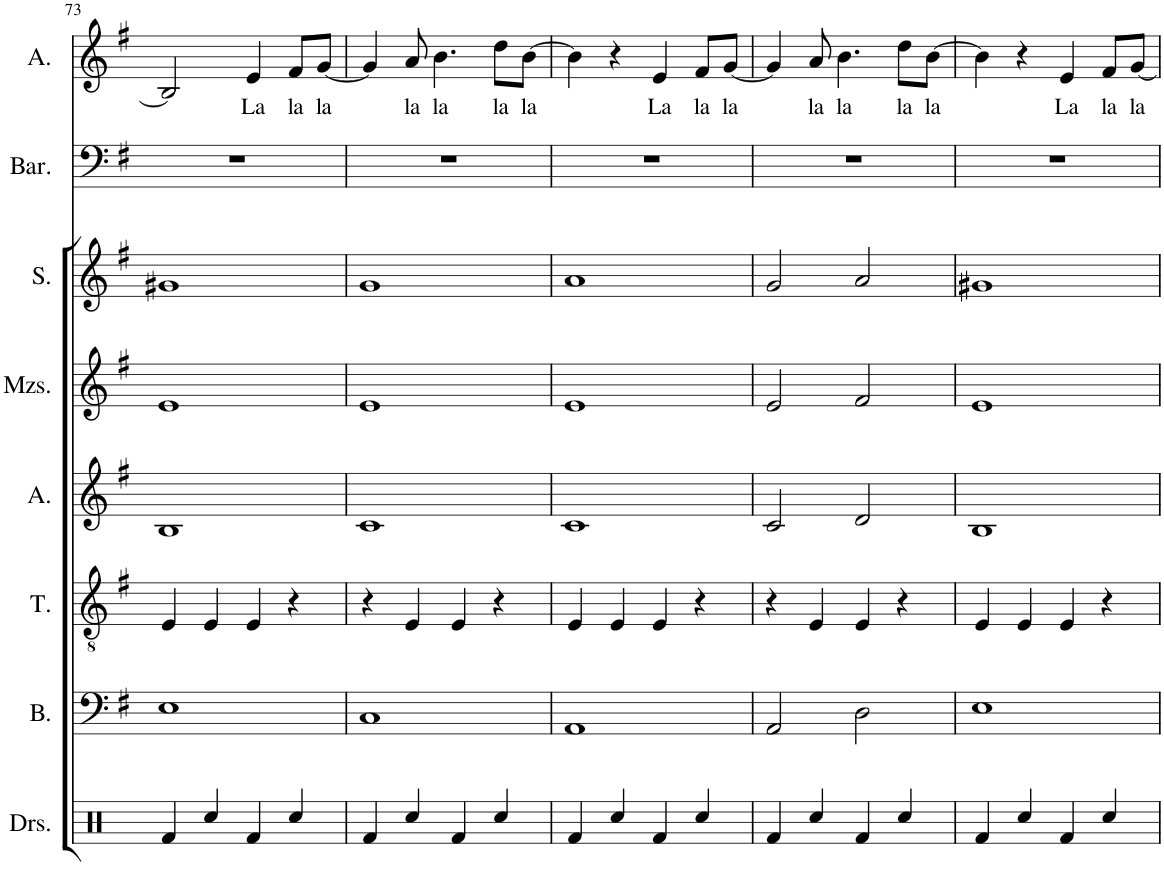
**kern	**kern	**kern	**kern	**kern	**kern	**kern	**kern	**text
*part8	*part7	*part6	*part5	*part4	*part3	*part2	*part1	*part1
*staff8	*staff7	*staff6	*staff5	*staff4	*staff3	*staff2	*staff1	*staff1
*I"Drumset	*I"Bass	*I"Tenor	*I"Alto	*I"Mezzo-soprano	*I"Soprano	*I"Baritone	*I"Alto	*
*I'Drs.	*I'B.	*I'T.	*I'A.	*I'Mzs.	*I'S.	*I'Bar.	*I'A.	*
!!LO:PB:g=z
*clefX	*clefF4	*clefGv2	*clefG2	*clefG2	*clefG2	*clefF4	*clefG2	*
*k[]	*k[f#]	*k[f#]	*k[f#]	*k[f#]	*k[f#]	*k[f#]	*k[f#]	*
*M4/4	*M4/4	*M4/4	*M4/4	*M4/4	*M4/4	*M4/4	*M4/4	*
=73	=73	=73	=73	=73	=73	=73	=73	=73
4Rf/	1E	4E/	1B	1e	1g#X	1r	2B/]	.
4Rcc/	.	4E/	.	.	.	.	.	.
!	!	!	!	!	!	!	!	!LO:LY:b
4Rf/	.	4E/	.	.	.	.	4e/	La
!	!	!	!	!	!	!	!	!LO:LY:b
4Rcc/	.	4r	.	.	.	.	8f#/L	la
!	!	!	!	!	!	!	!	!LO:LY:b
.	.	.	.	.	.	.	[8g/J	la
=74	=74	=74	=74	=74	=74	=74	=74	=74
4Rf/	1C	4r	1c	1e	1g	1r	4g/]	.
!	!	!	!	!	!	!	!	!LO:LY:b
4Rcc/	.	4E/	.	.	.	.	8a/	la
!	!	!	!	!	!	!	!	!LO:LY:b
.	.	.	.	.	.	.	4.b\	la
4Rf/	.	4E/	.	.	.	.	.	.
!	!	!	!	!	!	!	!	!LO:LY:b
4Rcc/	.	4r	.	.	.	.	8dd\L	la
!	!	!	!	!	!	!	!	!LO:LY:b
.	.	.	.	.	.	.	[8b\J	la
=75	=75	=75	=75	=75	=75	=75	=75	=75
4Rf/	1AA	4E/	1c	1e	1a	1r	4b\]	.
4Rcc/	.	4E/	.	.	.	.	4r	.
!	!	!	!	!	!	!	!	!LO:LY:b
4Rf/	.	4E/	.	.	.	.	4e/	La
!	!	!	!	!	!	!	!	!LO:LY:b
4Rcc/	.	4r	.	.	.	.	8f#/L	la
!	!	!	!	!	!	!	!	!LO:LY:b
.	.	.	.	.	.	.	[8g/J	la
=76	=76	=76	=76	=76	=76	=76	=76	=76
4Rf/	2AA/	4r	2c/	2e/	2g/	1r	4g/]	.
!	!	!	!	!	!	!	!	!LO:LY:b
4Rcc/	.	4E/	.	.	.	.	8a/	la
!	!	!	!	!	!	!	!	!LO:LY:b
.	.	.	.	.	.	.	4.b\	la
4Rf/	2D\	4E/	2d/	2f#/	2a/	.	.	.
!	!	!	!	!	!	!	!	!LO:LY:b
4Rcc/	.	4r	.	.	.	.	8dd\L	la
!	!	!	!	!	!	!	!	!LO:LY:b
.	.	.	.	.	.	.	[8b\J	la
=77	=77	=77	=77	=77	=77	=77	=77	=77
4Rf/	1E	4E/	1B	1e	1g#X	1r	4b\]	.
4Rcc/	.	4E/	.	.	.	.	4r	.
!	!	!	!	!	!	!	!	!LO:LY:b
4Rf/	.	4E/	.	.	.	.	4e/	La
!	!	!	!	!	!	!	!	!LO:LY:b
4Rcc/	.	4r	.	.	.	.	8f#/L	la
!	!	!	!	!	!	!	!	!LO:LY:b
.	.	.	.	.	.	.	[8g/J	la
=	=	=	=	=	=	=	=	=
*-	*-	*-	*-	*-	*-	*-	*-	*-
